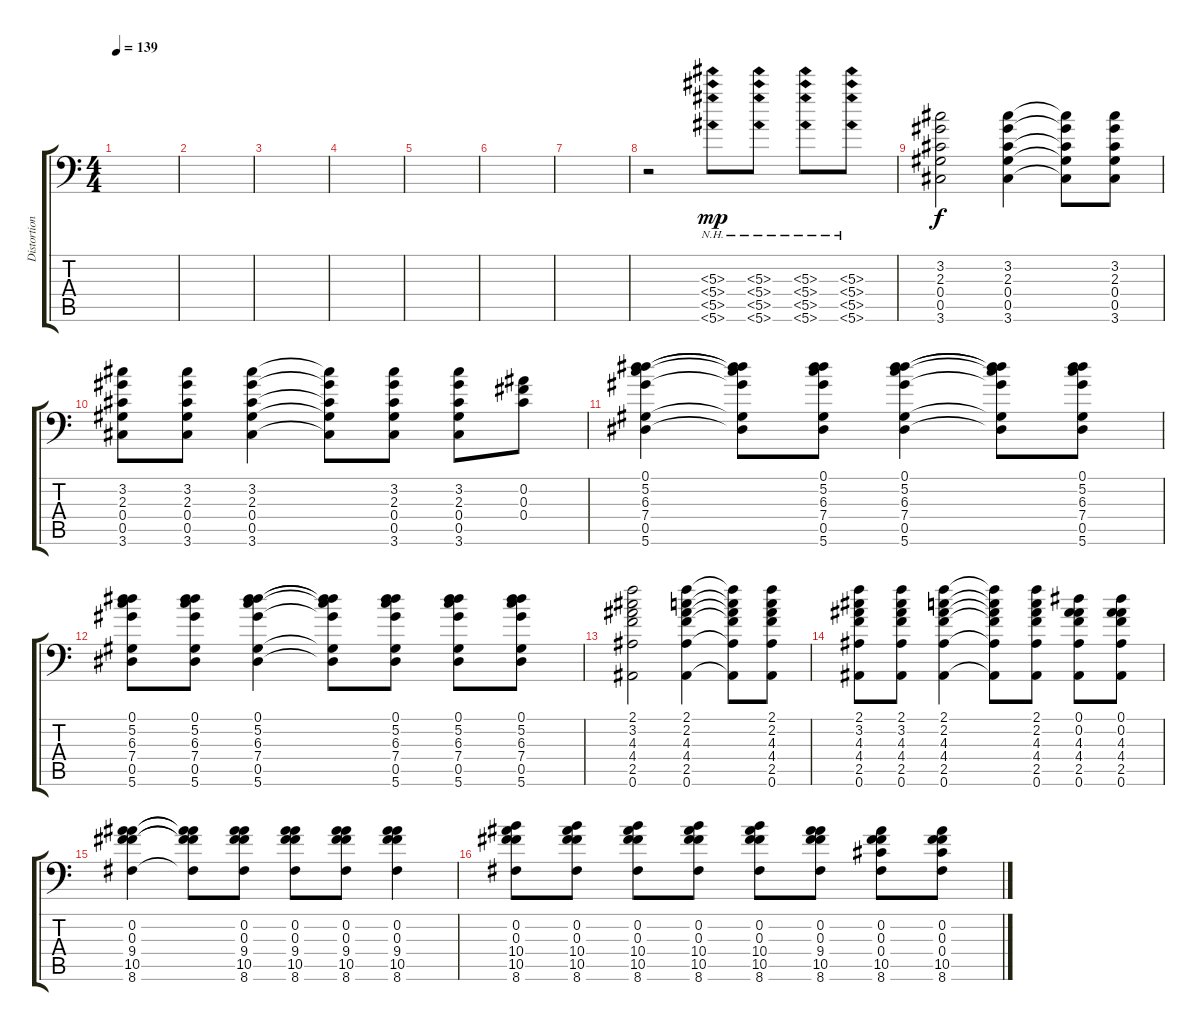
\track ("Distortion Guitar" "Distortion") {instrument distortionguitar}
\staff {score tabs}
\tuning (Eb4 Bb3 Gb3 Db3 Ab2 Bb1) {hide}
\ts (4 4)
\tempo 139
\clef f4
\ks c
|
|
|
|
|
|
|
r.2{volume 13} (5.3{nh} 5.4{nh} 5.5{nh} 5.6{nh}).8{dy mp} (5.3{nh} 5.4{nh} 5.5{nh} 5.6{nh}).8 (5.3{nh} 5.4{nh} 5.5{nh} 5.6{nh}).8 (5.3{nh} 5.4{nh} 5.5{nh} 5.6{nh}).8 |
(3.2 2.3 0.4 0.5 3.6).2{dy f} (3.2 2.3 0.4 0.5 3.6).4 (3.2{t} 2.3{t} 0.4{t} 0.5{t} 3.6{t}).8 (3.2 2.3 0.4 0.5 3.6).8 |
(3.2 2.3 0.4 0.5 3.6).8 (3.2 2.3 0.4 0.5 3.6).8 (3.2 2.3 0.4 0.5 3.6).4 (3.2{t} 2.3{t} 0.4{t} 0.5{t} 3.6{t}).8 (3.2 2.3 0.4 0.5 3.6).8 (3.2 2.3 0.4 0.5 3.6).8 (0.2 0.3 0.4).8 |
(0.1 5.2 6.3 7.4 0.5 5.6).4 (0.1{t} 5.2{t} 6.3{t} 7.4{t} 0.5{t} 5.6{t}).8 (0.1 5.2 6.3 7.4 0.5 5.6).8 (0.1 5.2 6.3 7.4 0.5 5.6).4 (0.1{t} 5.2{t} 6.3{t} 7.4{t} 0.5{t} 5.6{t}).8 (0.1 5.2 6.3 7.4 0.5 5.6).8 |
(0.1 5.2 6.3 7.4 0.5 5.6).8 (0.1 5.2 6.3 7.4 0.5 5.6).8 (0.1 5.2 6.3 7.4 0.5 5.6).4 (0.1{t} 5.2{t} 6.3{t} 7.4{t} 0.5{t} 5.6{t}).8 (0.1 5.2 6.3 7.4 0.5 5.6).8 (0.1 5.2 6.3 7.4 0.5 5.6).8 (0.1 5.2 6.3 7.4 0.5 5.6).8 |
(2.1 3.2 4.3 4.4 2.5 0.6).2 (2.1 2.2 4.3 4.4 2.5 0.6).4 (2.1{t} 2.2{t} 4.3{t} 4.4{t} 2.5{t} 0.6{t}).8 (2.1 2.2 4.3 4.4 2.5 0.6).8 |
(2.1 3.2 4.3 4.4 2.5 0.6).8 (2.1 3.2 4.3 4.4 2.5 0.6).8 (2.1 2.2 4.3 4.4 2.5 0.6).4 (2.1{t} 2.2{t} 4.3{t} 4.4{t} 2.5{t} 0.6{t}).8 (2.1 2.2 4.3 4.4 2.5 0.6).8 (0.1 0.2 4.3 4.4 2.5 0.6).8 (0.1 0.2 4.3 4.4 2.5 0.6).8 |
(0.2 0.3 9.4 10.5 8.6).4 (0.2{t} 0.3{t} 9.4{t} 10.5{t} 8.6{t}).8 (0.2 0.3 9.4 10.5 8.6).8 (0.2 0.3 9.4 10.5 8.6).8 (0.2 0.3 9.4 10.5 8.6).8 (0.2 0.3 9.4 10.5 8.6).4 |
(0.2 0.3 10.4 10.5 8.6).8 (0.2 0.3 10.4 10.5 8.6).8 (0.2 0.3 10.4 10.5 8.6).8 (0.2 0.3 10.4 10.5 8.6).8 (0.2 0.3 10.4 10.5 8.6).8 (0.2 0.3 9.4 10.5 8.6).8 (0.2 0.3 0.4 10.5 8.6).8 (0.2 0.3 0.4 10.5 8.6).8
